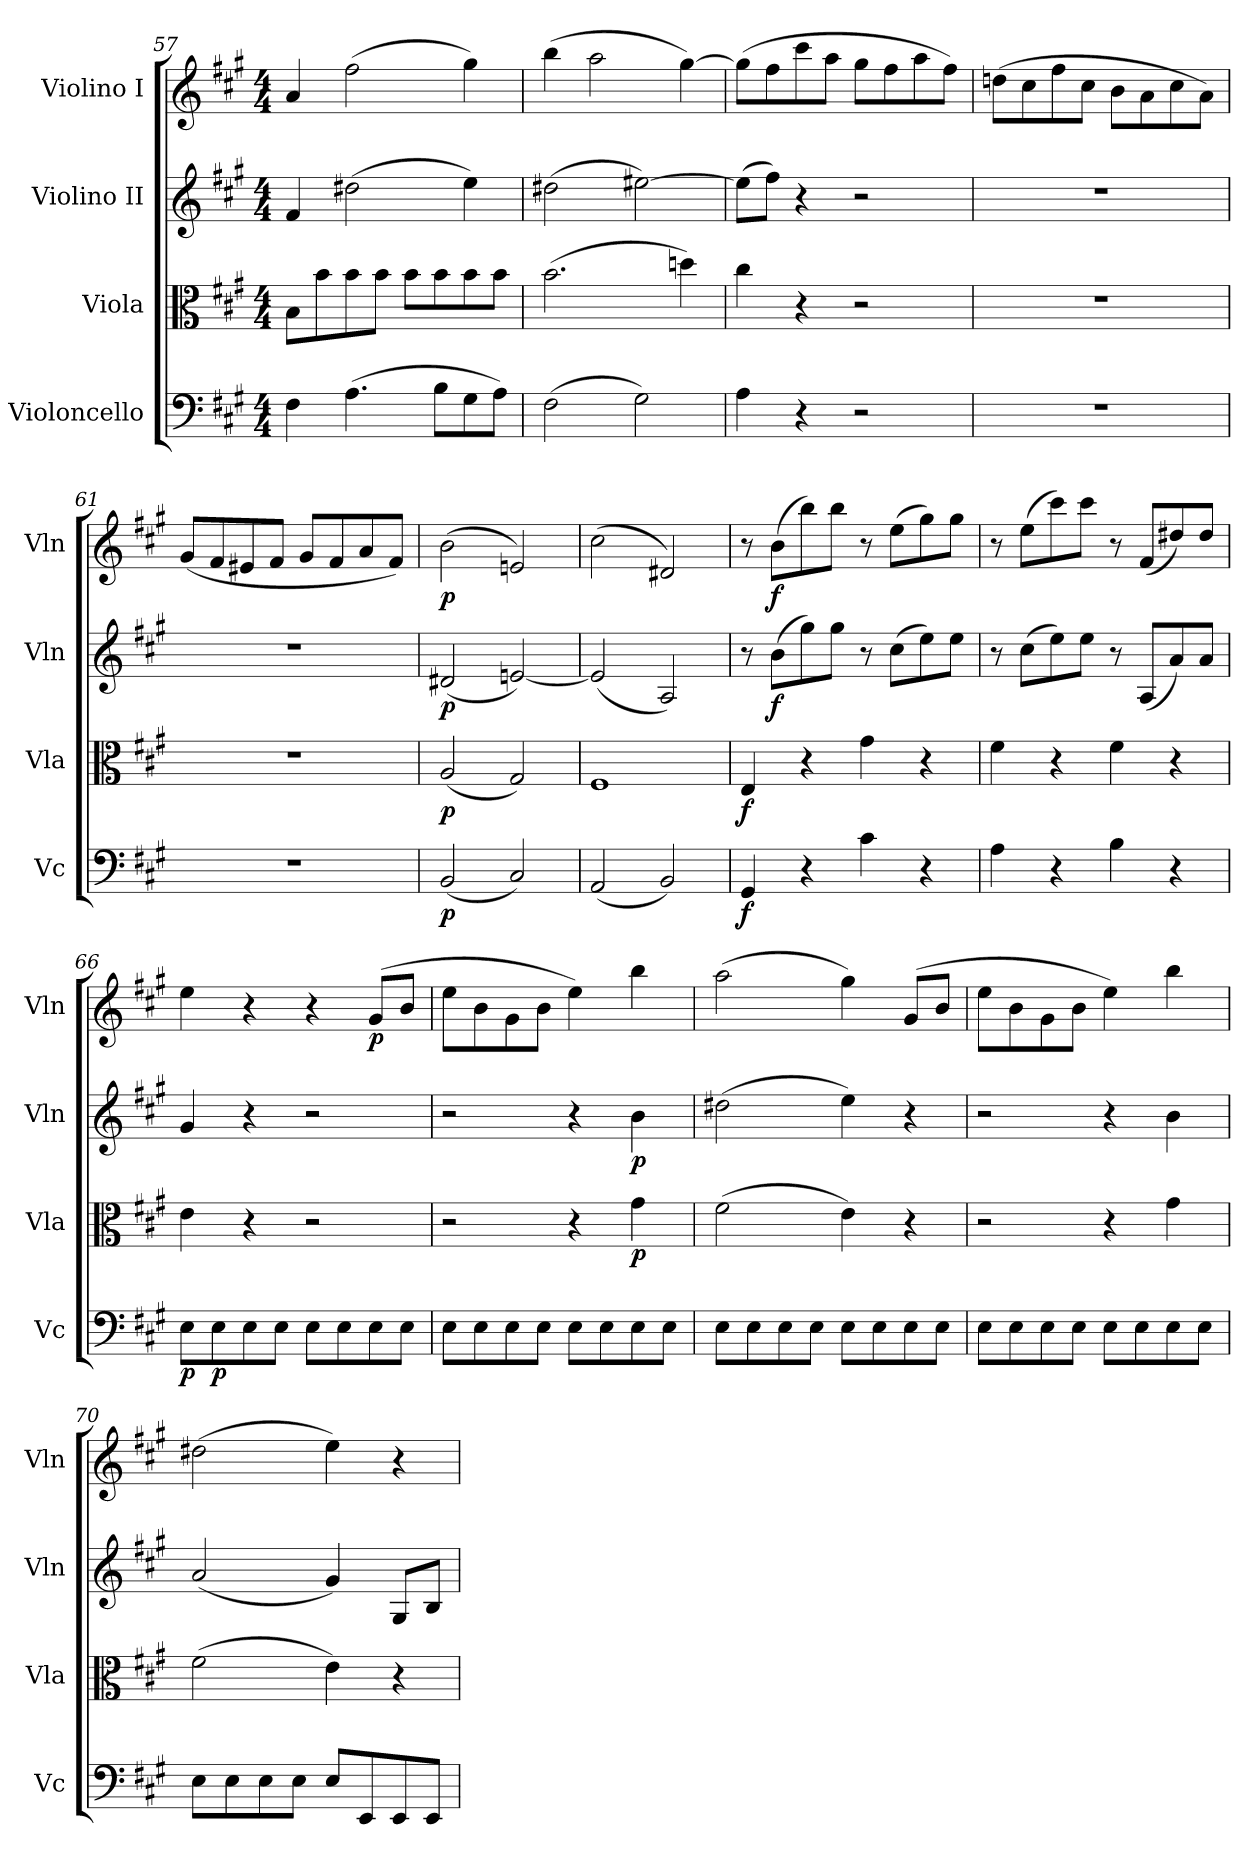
**kern	**dynam	**kern	**dynam	**kern	**dynam	**kern	**dynam
*part4	*part4	*part3	*part3	*part2	*part2	*part1	*part1
*staff4	*staff4	*staff3	*staff3	*staff2	*staff2	*staff1	*staff1
*I"Violoncello	*	*I"Viola	*	*I"Violino II	*	*I"Violino I	*
*I'Vc	*	*I'Vla	*	*I'Vln	*	*I'Vln	*
*clefF4	*	*clefC3	*	*clefG2	*	*clefG2	*
*k[f#c#g#]	*	*k[f#c#g#]	*	*k[f#c#g#]	*	*k[f#c#g#]	*
*A:	*	*A:	*	*A:	*	*A:	*
*M4/4	*	*M4/4	*	*M4/4	*	*M4/4	*
=57	=57	=57	=57	=57	=57	=57	=57
4F#	.	8BL	.	4f#	.	4a	.
.	.	8b	.	.	.	.	.
(4.A	.	8b	.	(2dd#X	.	(2ff#	.
.	.	8bJ	.	.	.	.	.
.	.	8bL	.	.	.	.	.
8BL	.	8b	.	.	.	.	.
8G#	.	8b	.	4ee)	.	4gg#)	.
8AJ)	.	8bJ	.	.	.	.	.
=58	=58	=58	=58	=58	=58	=58	=58
(2F#	.	(2.b	.	(2dd#X	.	(4bb	.
.	.	.	.	.	.	2aa	.
2G#)	.	.	.	[2ee#X)	.	.	.
.	.	4ddn)	.	.	.	[4gg#)	.
=59	=59	=59	=59	=59	=59	=59	=59
4A	.	4cc#	.	(8ee#L]	.	(8gg#L]	.
.	.	.	.	8ff#J)	.	8ff#	.
4r	.	4r	.	4r	.	8ccc#	.
.	.	.	.	.	.	8aaJ	.
2r	.	2r	.	2r	.	8gg#L	.
.	.	.	.	.	.	8ff#	.
.	.	.	.	.	.	8aa	decrescendo
.	.	.	.	.	.	8ff#J)	.
=60	=60	=60	=60	=60	=60	=60	=60
1r	.	1r	.	1r	.	(8ddnL	.
.	.	.	.	.	.	8cc#	.
.	.	.	.	.	.	8ff#	.
.	.	.	.	.	.	8cc#J	.
.	.	.	.	.	.	8b\L	.
.	.	.	.	.	.	8a	.
.	.	.	.	.	.	8cc#	.
.	.	.	.	.	.	8a\J)	.
=61	=61	=61	=61	=61	=61	=61	=61
1r	.	1r	.	1r	.	(8g#L	.
.	.	.	.	.	.	8f#	.
.	.	.	.	.	.	8e#X	.
.	.	.	.	.	.	8f#J	.
.	.	.	.	.	.	8g#L	.
.	.	.	.	.	.	8f#	.
.	.	.	.	.	.	8a	.
.	.	.	.	.	.	8f#J)	.
!!LO:LB:g=z
=62	=62	=62	=62	=62	=62	=62	=62
(2BB	p	(2A	p	(2d#X	p	(2b	p
2C#)	.	2G#)	.	[2en)	.	2en)	.
=63	=63	=63	=63	=63	=63	=63	=63
(2AA	.	1F#	.	(2e]	.	(2cc#	.
2BB)	.	.	.	2A)	.	2d#X)	.
=64	=64	=64	=64	=64	=64	=64	=64
4GG#	f	4E	f	8r	.	8r	.
.	.	.	.	(8bL	f	(8bL	f
4r	.	4r	.	8gg#)	.	8bb)	.
.	.	.	.	8gg#J	.	8bbJ	.
4c#	.	4g#	.	8r	.	8r	.
.	.	.	.	(8cc#L	.	(8eeL	.
4r	.	4r	.	8ee)	.	8gg#)	.
.	.	.	.	8eeJ	.	8gg#J	.
=65	=65	=65	=65	=65	=65	=65	=65
4A	.	4f#	.	8r	.	8r	.
.	.	.	.	(8cc#L	.	(8eeL	.
4r	.	4r	.	8ee)	.	8ccc#)	.
.	.	.	.	8eeJ	.	8ccc#J	.
4B	.	4f#	.	8r	.	8r	.
.	.	.	.	(8AL	.	(8f#/L	.
4r	.	4r	.	8a)	.	8dd#X/)	.
.	.	.	.	8aJ	.	8dd#/J	.
=66	=66	=66	=66	=66	=66	=66	=66
8EL	p	4e	.	4g#	.	4ee	.
8E	p	.	.	.	.	.	.
8E	.	4r	.	4r	.	4r	.
8EJ	.	.	.	.	.	.	.
8EL	.	2r	.	2r	.	4r	.
8E	.	.	.	.	.	.	.
8E	.	.	.	.	.	(8g#L	p
8EJ	.	.	.	.	.	8bJ	.
=67	=67	=67	=67	=67	=67	=67	=67
8EL	.	2r	.	2r	.	8eeL	.
8E	.	.	.	.	.	8b	.
8E	.	.	.	.	.	8g#	.
8EJ	.	.	.	.	.	8bJ	.
8EL	.	4r	.	4r	.	4ee)	.
8E	.	.	.	.	.	.	.
8E	.	4g#	p	4b	p	4bb	.
8EJ	.	.	.	.	.	.	.
=68	=68	=68	=68	=68	=68	=68	=68
8EL	.	(2f#	.	(2dd#X	.	(2aa	.
8E	.	.	.	.	.	.	.
8E	.	.	.	.	.	.	.
8EJ	.	.	.	.	.	.	.
8EL	.	4e)	.	4ee)	.	4gg#)	.
8E	.	.	.	.	.	.	.
8E	.	4r	.	4r	.	(8g#L	.
8EJ	.	.	.	.	.	8bJ	.
!!LO:LB:g=z
=69	=69	=69	=69	=69	=69	=69	=69
8EL	.	2r	.	2r	.	8eeL	.
8E	.	.	.	.	.	8b	.
8E	.	.	.	.	.	8g#	.
8EJ	.	.	.	.	.	8bJ	.
8EL	.	4r	.	4r	.	4ee)	.
8E	.	.	.	.	.	.	.
8E	.	4g#	.	4b	.	4bb	.
8EJ	.	.	.	.	.	.	.
=70	=70	=70	=70	=70	=70	=70	=70
8EL	.	(2f#	.	(2a	.	(2dd#X	.
8E	.	.	.	.	.	.	.
8E	.	.	.	.	.	.	.
8EJ	.	.	.	.	.	.	.
8EL	.	4e)	.	4g#)	.	4ee)	.
8EE	.	.	.	.	.	.	.
8EE	.	4r	.	8G#L	.	4r	.
8EEJ	.	.	.	8BJ	.	.	.
=	=	=	=	=	=	=	=
*-	*-	*-	*-	*-	*-	*-	*-
